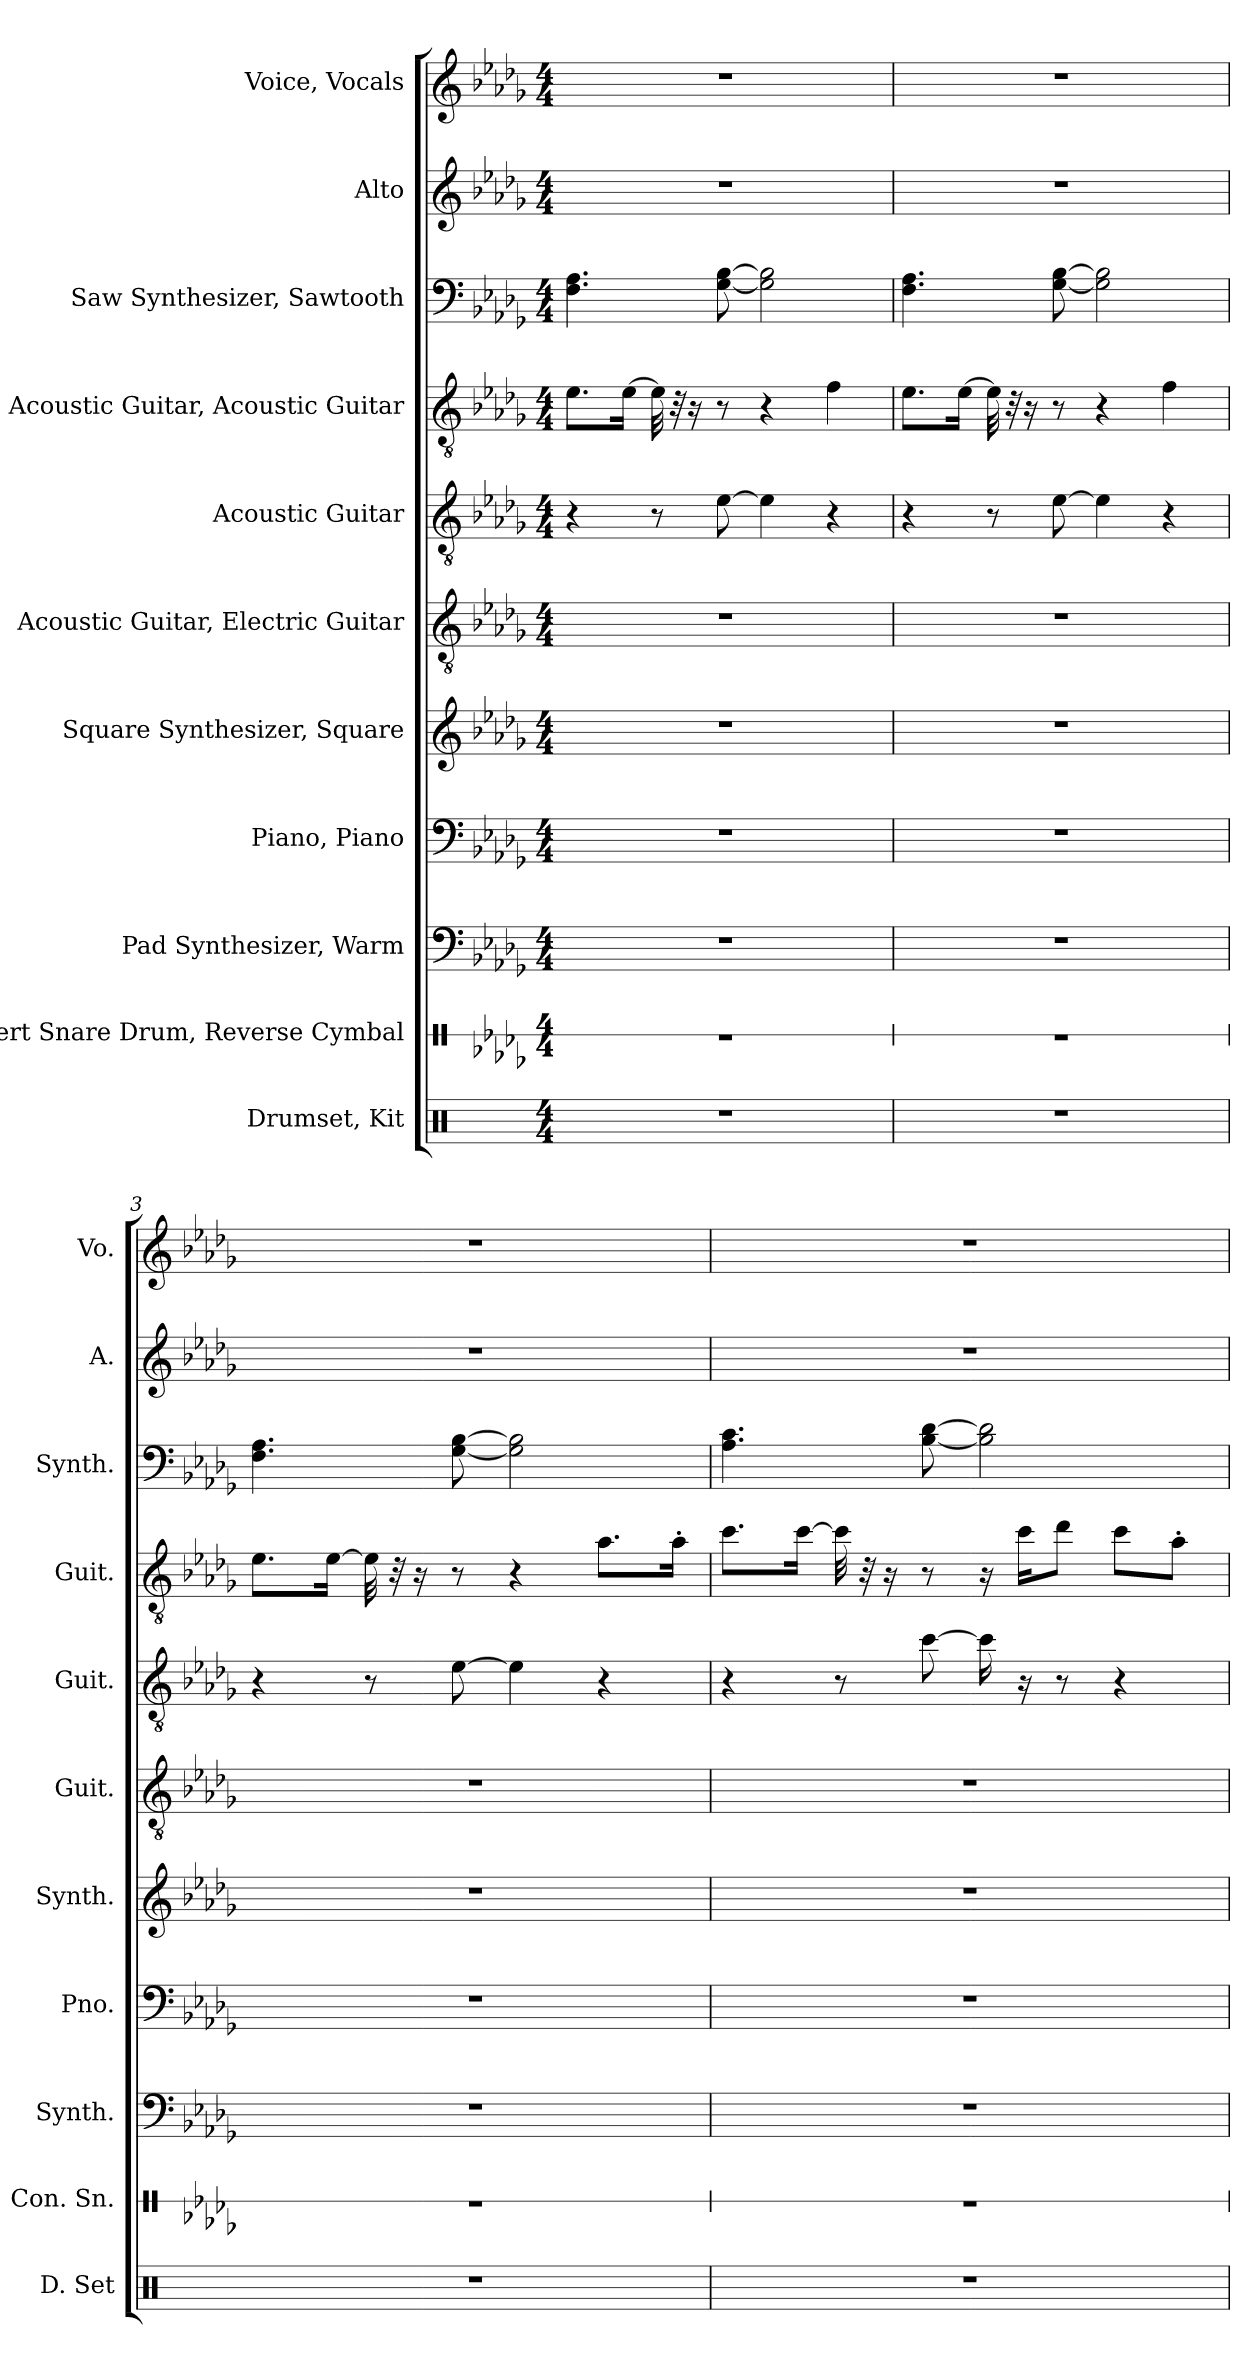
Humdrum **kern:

**kern	**kern	**kern	**kern	**kern	**kern	**kern	**kern	**kern	**kern	**kern
*part11	*part10	*part9	*part8	*part7	*part6	*part5	*part4	*part3	*part2	*part1
*staff11	*staff10	*staff9	*staff8	*staff7	*staff6	*staff5	*staff4	*staff3	*staff2	*staff1
*I"Drumset, Kit	*I"Concert Snare Drum, Reverse Cymbal	*I"Pad Synthesizer, Warm	*I"Piano, Piano	*I"Square Synthesizer, Square	*I"Acoustic Guitar, Electric Guitar	*I"Acoustic Guitar	*I"Acoustic Guitar, Acoustic Guitar	*I"Saw Synthesizer, Sawtooth	*I"Alto	*I"Voice, Vocals
*I'D. Set	*I'Con. Sn.	*I'Synth.	*I'Pno.	*I'Synth.	*I'Guit.	*I'Guit.	*I'Guit.	*I'Synth.	*I'A.	*I'Vo.
*	*stria1	*	*	*	*	*	*	*	*	*
*clefX	*clefX	*clefF4	*clefF4	*clefG2	*clefGv2	*clefGv2	*clefGv2	*clefF4	*clefG2	*clefG2
*k[]	*k[b-e-a-d-g-]	*k[b-e-a-d-g-]	*k[b-e-a-d-g-]	*k[b-e-a-d-g-]	*k[b-e-a-d-g-]	*k[b-e-a-d-g-]	*k[b-e-a-d-g-]	*k[b-e-a-d-g-]	*k[b-e-a-d-g-]	*k[b-e-a-d-g-]
*M4/4	*M4/4	*M4/4	*M4/4	*M4/4	*M4/4	*M4/4	*M4/4	*M4/4	*M4/4	*M4/4
*MM140	*MM140	*MM140	*MM140	*MM140	*MM140	*MM140	*MM140	*MM140	*MM140	*MM140
=1	=1	=1	=1	=1	=1	=1	=1	=1	=1	=1
1r	1r	1r	1r	1r	1r	4r	8.e-\L	4.F\ 4.A-\	1r	1r
.	.	.	.	.	.	.	[16e-\Jk	.	.	.
.	.	.	.	.	.	8r	32e-\]	.	.	.
.	.	.	.	.	.	.	32r	.	.	.
.	.	.	.	.	.	.	16r	.	.	.
.	.	.	.	.	.	[8e-\	8r	[8G-\ [8B-\	.	.
.	.	.	.	.	.	4e-\]	4r	2G-\] 2B-\]	.	.
.	.	.	.	.	.	4r	4f\	.	.	.
=2	=2	=2	=2	=2	=2	=2	=2	=2	=2	=2
1r	1r	1r	1r	1r	1r	4r	8.e-\L	4.F\ 4.A-\	1r	1r
.	.	.	.	.	.	.	[16e-\Jk	.	.	.
.	.	.	.	.	.	8r	32e-\]	.	.	.
.	.	.	.	.	.	.	32r	.	.	.
.	.	.	.	.	.	.	16r	.	.	.
.	.	.	.	.	.	[8e-\	8r	[8G-\ [8B-\	.	.
.	.	.	.	.	.	4e-\]	4r	2G-\] 2B-\]	.	.
.	.	.	.	.	.	4r	4f\	.	.	.
!!LO:PB:g=z
=3	=3	=3	=3	=3	=3	=3	=3	=3	=3	=3
1r	1r	1r	1r	1r	1r	4r	8.e-\L	4.F\ 4.A-\	1r	1r
.	.	.	.	.	.	.	[16e-\Jk	.	.	.
.	.	.	.	.	.	8r	32e-\]	.	.	.
.	.	.	.	.	.	.	32r	.	.	.
.	.	.	.	.	.	.	16r	.	.	.
.	.	.	.	.	.	[8e-\	8r	[8G-\ [8B-\	.	.
.	.	.	.	.	.	4e-\]	4r	2G-\] 2B-\]	.	.
.	.	.	.	.	.	4r	8.a-\L	.	.	.
.	.	.	.	.	.	.	16a-'\Jk	.	.	.
=4	=4	=4	=4	=4	=4	=4	=4	=4	=4	=4
1r	1r	1r	1r	1r	1r	4r	8.cc\L	4.A-\ 4.c\	1r	1r
.	.	.	.	.	.	.	[16cc\Jk	.	.	.
.	.	.	.	.	.	8r	32cc\]	.	.	.
.	.	.	.	.	.	.	32r	.	.	.
.	.	.	.	.	.	.	16r	.	.	.
.	.	.	.	.	.	[8cc\	8r	[8B-\ [8d-\	.	.
.	.	.	.	.	.	16cc\]	16r	2B-\] 2d-\]	.	.
.	.	.	.	.	.	16r	16cc\KL	.	.	.
.	.	.	.	.	.	8r	8dd-\J	.	.	.
.	.	.	.	.	.	4r	8cc\L	.	.	.
.	.	.	.	.	.	.	8a-'\J	.	.	.
=	=	=	=	=	=	=	=	=	=	=
*-	*-	*-	*-	*-	*-	*-	*-	*-	*-	*-
